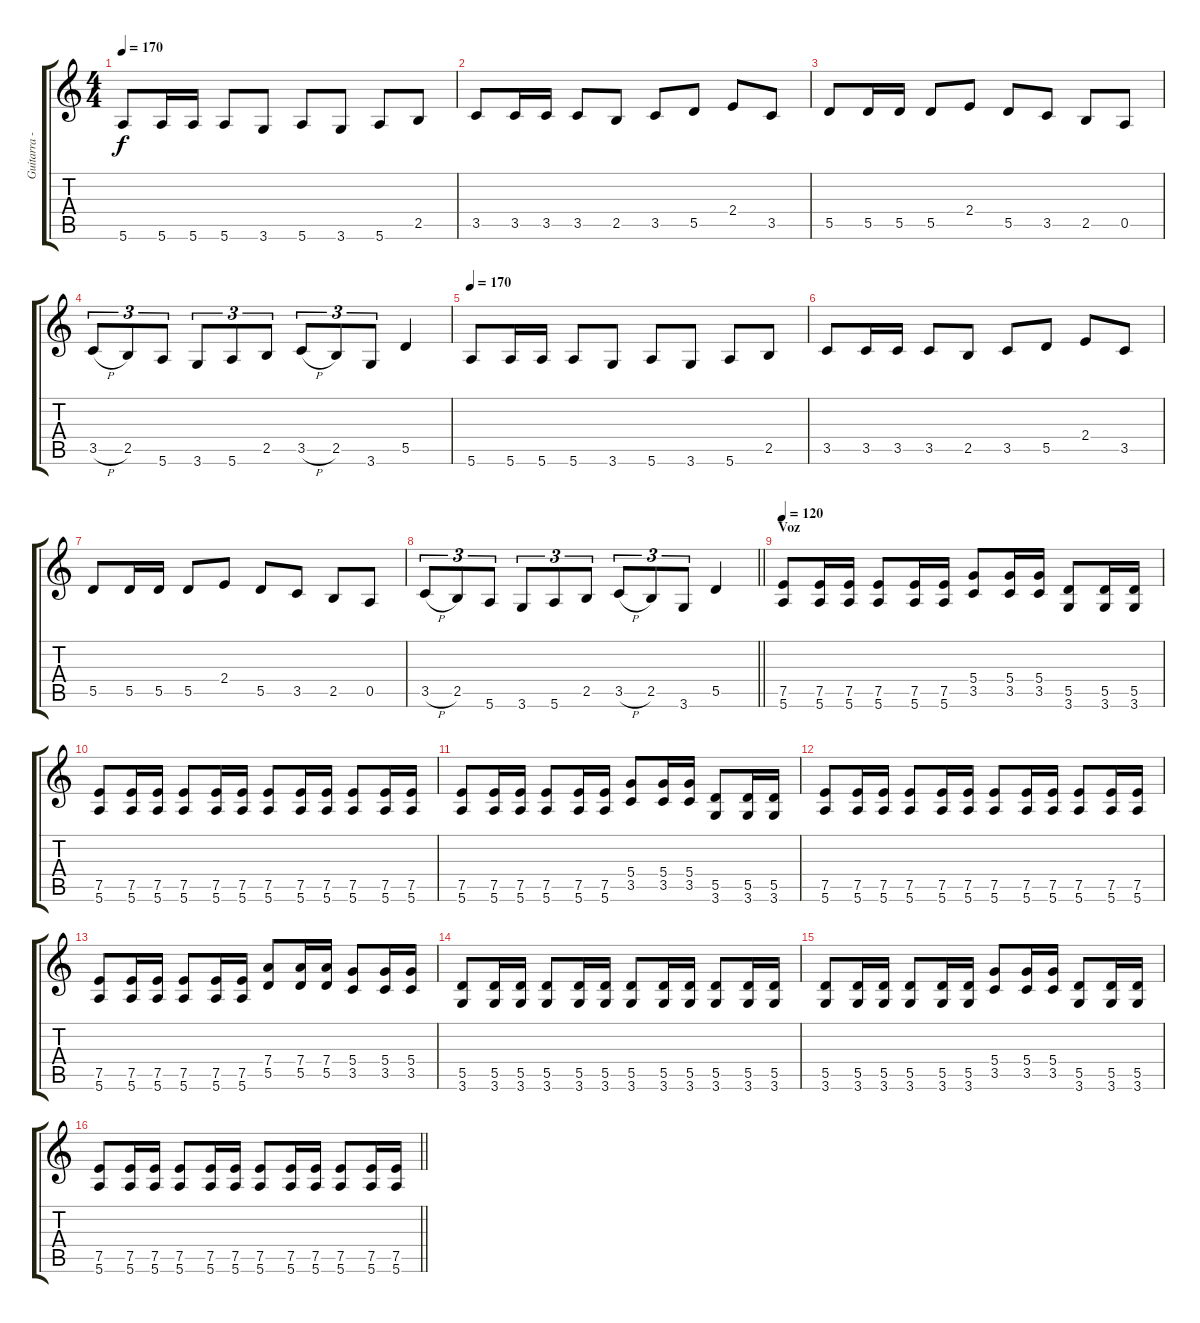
\track ("Guitarra - Alberto" "Guitarra -") {mute instrument distortionguitar}
\staff {score tabs}
\tuning (E4 B3 G3 D3 A2 E2) {hide}
\ts (4 4)
\tempo 170
\clef g2
\ks c
5.6.8{dy f} 5.6.16 5.6.16 5.6.8 3.6.8 5.6.8 3.6.8 5.6.8 2.5.8 |
3.5.8 3.5.16 3.5.16 3.5.8 2.5.8 3.5.8 5.5.8 2.4.8 3.5.8 |
5.5.8 5.5.16 5.5.16 5.5.8 2.4.8 5.5.8 3.5.8 2.5.8 0.5.8 |
3.5{h}.8{tu (3 2)} 2.5.8{tu (3 2)} 5.6.8{tu (3 2)} 3.6.8{tu (3 2)} 5.6.8{tu (3 2)} 2.5.8{tu (3 2)} 3.5{h}.8{tu (3 2)} 2.5.8{tu (3 2)} 3.6.8{tu (3 2)} 5.5.4 |
\tempo 170
5.6.8 5.6.16 5.6.16 5.6.8 3.6.8 5.6.8 3.6.8 5.6.8 2.5.8 |
3.5.8 3.5.16 3.5.16 3.5.8 2.5.8 3.5.8 5.5.8 2.4.8 3.5.8 |
5.5.8 5.5.16 5.5.16 5.5.8 2.4.8 5.5.8 3.5.8 2.5.8 0.5.8 |
\barLineRight lightlight
3.5{h}.8{tu (3 2)} 2.5.8{tu (3 2)} 5.6.8{tu (3 2)} 3.6.8{tu (3 2)} 5.6.8{tu (3 2)} 2.5.8{tu (3 2)} 3.5{h}.8{tu (3 2)} 2.5.8{tu (3 2)} 3.6.8{tu (3 2)} 5.5.4 |
\section ("" "Voz")
\tempo 120
(7.5 5.6).8 (7.5 5.6).16 (7.5 5.6).16 (7.5 5.6).8 (7.5 5.6).16 (7.5 5.6).16 (5.4 3.5).8 (5.4 3.5).16 (5.4 3.5).16 (5.5 3.6).8 (5.5 3.6).16 (5.5 3.6).16 |
(7.5 5.6).8 (7.5 5.6).16 (7.5 5.6).16 (7.5 5.6).8 (7.5 5.6).16 (7.5 5.6).16 (7.5 5.6).8 (7.5 5.6).16 (7.5 5.6).16 (7.5 5.6).8 (7.5 5.6).16 (7.5 5.6).16 |
(7.5 5.6).8 (7.5 5.6).16 (7.5 5.6).16 (7.5 5.6).8 (7.5 5.6).16 (7.5 5.6).16 (5.4 3.5).8 (5.4 3.5).16 (5.4 3.5).16 (5.5 3.6).8 (5.5 3.6).16 (5.5 3.6).16 |
(7.5 5.6).8 (7.5 5.6).16 (7.5 5.6).16 (7.5 5.6).8 (7.5 5.6).16 (7.5 5.6).16 (7.5 5.6).8 (7.5 5.6).16 (7.5 5.6).16 (7.5 5.6).8 (7.5 5.6).16 (7.5 5.6).16 |
(7.5 5.6).8 (7.5 5.6).16 (7.5 5.6).16 (7.5 5.6).8 (7.5 5.6).16 (7.5 5.6).16 (7.4 5.5).8 (7.4 5.5).16 (7.4 5.5).16 (5.4 3.5).8 (5.4 3.5).16 (5.4 3.5).16 |
(5.5 3.6).8 (5.5 3.6).16 (5.5 3.6).16 (5.5 3.6).8 (5.5 3.6).16 (5.5 3.6).16 (5.5 3.6).8 (5.5 3.6).16 (5.5 3.6).16 (5.5 3.6).8 (5.5 3.6).16 (5.5 3.6).16 |
(5.5 3.6).8 (5.5 3.6).16 (5.5 3.6).16 (5.5 3.6).8 (5.5 3.6).16 (5.5 3.6).16 (5.4 3.5).8 (5.4 3.5).16 (5.4 3.5).16 (5.5 3.6).8 (5.5 3.6).16 (5.5 3.6).16 |
\barLineRight lightlight
(7.5 5.6).8 (7.5 5.6).16 (7.5 5.6).16 (7.5 5.6).8 (7.5 5.6).16 (7.5 5.6).16 (7.5 5.6).8 (7.5 5.6).16 (7.5 5.6).16 (7.5 5.6).8 (7.5 5.6).16 (7.5 5.6).16
